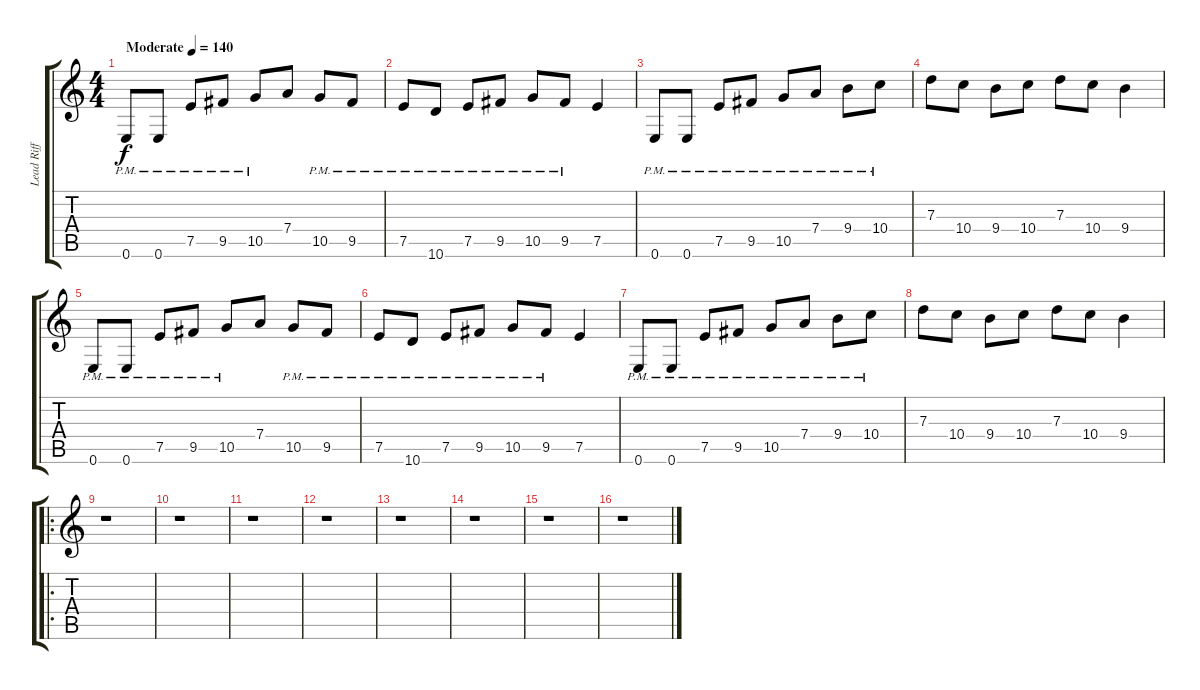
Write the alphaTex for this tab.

\track ("Lead Riff" "Lead Riff") {instrument overdrivenguitar}
\staff {score tabs}
\tuning (E4 B3 G3 D3 A2 E2) {hide}
\ts (4 4)
\tempo (140 "Moderate")
\clef g2
\ks c
0.6{pm}.8{dy f instrument overdrivenguitar} 0.6{pm}.8 7.5{pm}.8 9.5{pm}.8 10.5{pm}.8 7.4.8 10.5{pm}.8 9.5{pm}.8 |
7.5{pm}.8 10.6{pm}.8 7.5{pm}.8 9.5{pm}.8 10.5{pm}.8 9.5{pm}.8 7.5.4 |
0.6{pm}.8 0.6{pm}.8 7.5{pm}.8 9.5{pm}.8 10.5{pm}.8 7.4{pm}.8 9.4{pm}.8 10.4{pm}.8 |
7.3.8 10.4.8 9.4.8 10.4.8 7.3.8 10.4.8 9.4.4 |
0.6{pm}.8 0.6{pm}.8 7.5{pm}.8 9.5{pm}.8 10.5{pm}.8 7.4.8 10.5{pm}.8 9.5{pm}.8 |
7.5{pm}.8 10.6{pm}.8 7.5{pm}.8 9.5{pm}.8 10.5{pm}.8 9.5{pm}.8 7.5.4 |
0.6{pm}.8 0.6{pm}.8 7.5{pm}.8 9.5{pm}.8 10.5{pm}.8 7.4{pm}.8 9.4{pm}.8 10.4{pm}.8 |
7.3.8 10.4.8 9.4.8 10.4.8 7.3.8 10.4.8 9.4.4 |
\ro
r.1 |
r.1 |
r.1 |
r.1 |
r.1 |
r.1 |
r.1 |
r.1
